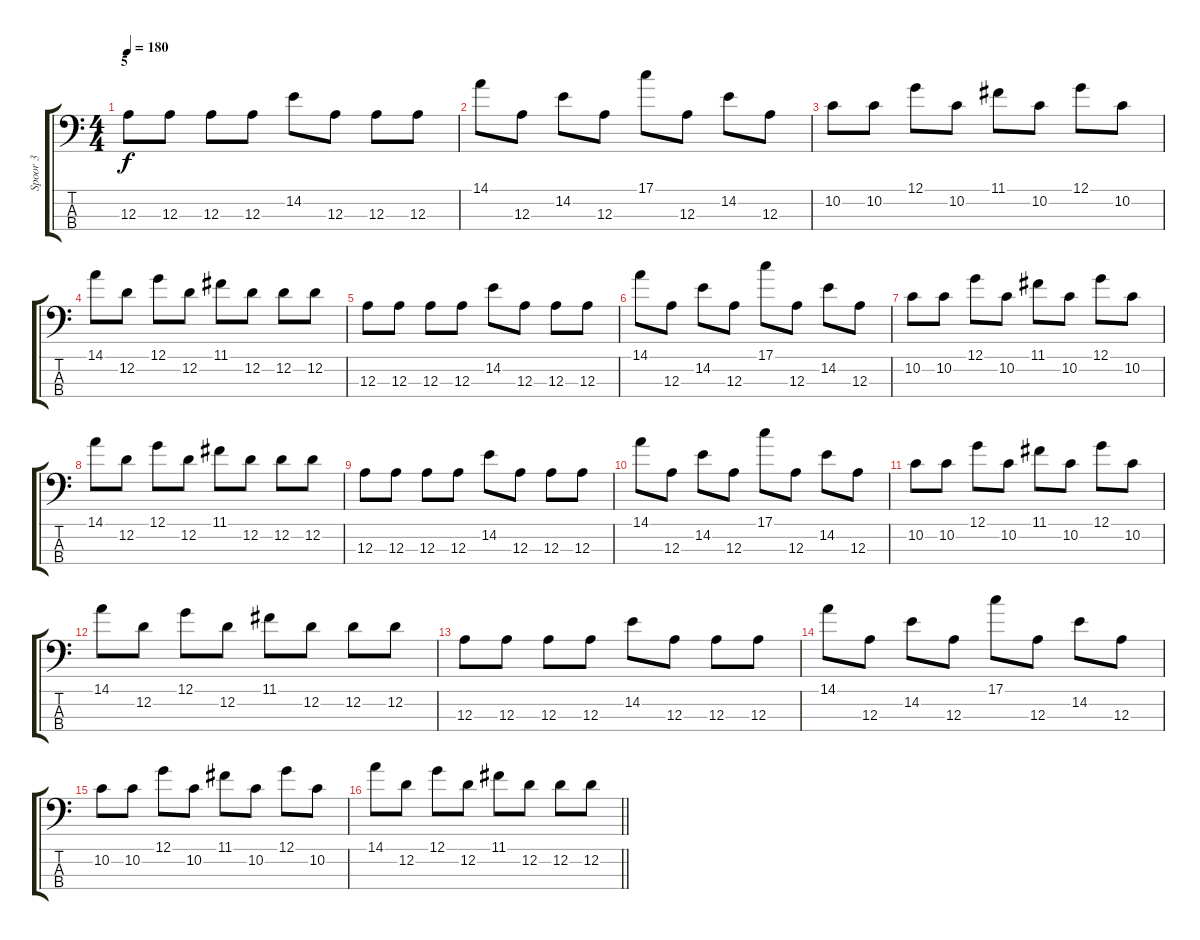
\track ("Spoor 3" "Spoor 3") {instrument electricbassfinger}
\staff {score tabs}
\tuning (G2 D2 A1 E1) {hide}
\ts (4 4)
\section ("" "5")
\tempo 180
\clef f4
\ks c
12.3.8{dy f} 12.3.8 12.3.8 12.3.8 14.2.8 12.3.8 12.3.8 12.3.8 |
14.1.8 12.3.8 14.2.8 12.3.8 17.1.8 12.3.8 14.2.8 12.3.8 |
10.2.8 10.2.8 12.1.8 10.2.8 11.1.8 10.2.8 12.1.8 10.2.8 |
14.1.8 12.2.8 12.1.8 12.2.8 11.1.8 12.2.8 12.2.8 12.2.8 |
12.3.8 12.3.8 12.3.8 12.3.8 14.2.8 12.3.8 12.3.8 12.3.8 |
14.1.8 12.3.8 14.2.8 12.3.8 17.1.8 12.3.8 14.2.8 12.3.8 |
10.2.8 10.2.8 12.1.8 10.2.8 11.1.8 10.2.8 12.1.8 10.2.8 |
14.1.8 12.2.8 12.1.8 12.2.8 11.1.8 12.2.8 12.2.8 12.2.8 |
12.3.8 12.3.8 12.3.8 12.3.8 14.2.8 12.3.8 12.3.8 12.3.8 |
14.1.8 12.3.8 14.2.8 12.3.8 17.1.8 12.3.8 14.2.8 12.3.8 |
10.2.8 10.2.8 12.1.8 10.2.8 11.1.8 10.2.8 12.1.8 10.2.8 |
14.1.8 12.2.8 12.1.8 12.2.8 11.1.8 12.2.8 12.2.8 12.2.8 |
12.3.8 12.3.8 12.3.8 12.3.8 14.2.8 12.3.8 12.3.8 12.3.8 |
14.1.8 12.3.8 14.2.8 12.3.8 17.1.8 12.3.8 14.2.8 12.3.8 |
10.2.8 10.2.8 12.1.8 10.2.8 11.1.8 10.2.8 12.1.8 10.2.8 |
\barLineRight lightlight
14.1.8 12.2.8 12.1.8 12.2.8 11.1.8 12.2.8 12.2.8 12.2.8
